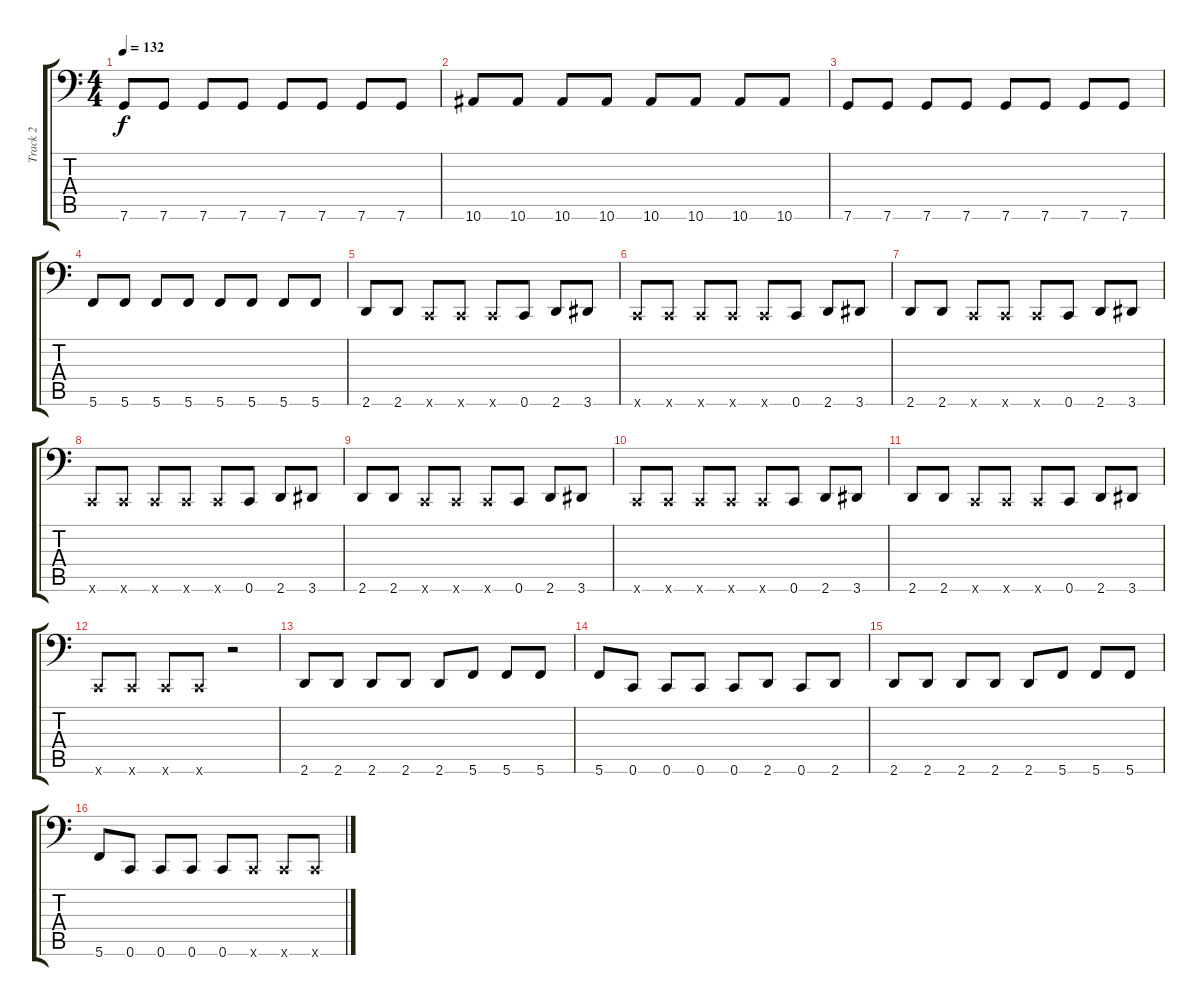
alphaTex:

\track ("Track 2" "Track 2") {instrument electricbasspick}
\staff {score tabs}
\tuning (D3 A2 F2 C2 G1 C1) {hide}
\ts (4 4)
\tempo 132
\clef f4
\ks c
7.6.8{dy f} 7.6.8 7.6.8 7.6.8 7.6.8 7.6.8 7.6.8 7.6.8 |
10.6.8 10.6.8 10.6.8 10.6.8 10.6.8 10.6.8 10.6.8 10.6.8 |
7.6.8 7.6.8 7.6.8 7.6.8 7.6.8 7.6.8 7.6.8 7.6.8 |
5.6.8 5.6.8 5.6.8 5.6.8 5.6.8 5.6.8 5.6.8 5.6.8 |
2.6.8 2.6.8 0.6{x}.8 0.6{x}.8 0.6{x}.8 0.6.8 2.6.8 3.6.8 |
0.6{x}.8 0.6{x}.8 0.6{x}.8 0.6{x}.8 0.6{x}.8 0.6.8 2.6.8 3.6.8 |
2.6.8 2.6.8 0.6{x}.8 0.6{x}.8 0.6{x}.8 0.6.8 2.6.8 3.6.8 |
0.6{x}.8 0.6{x}.8 0.6{x}.8 0.6{x}.8 0.6{x}.8 0.6.8 2.6.8 3.6.8 |
2.6.8 2.6.8 0.6{x}.8 0.6{x}.8 0.6{x}.8 0.6.8 2.6.8 3.6.8 |
0.6{x}.8 0.6{x}.8 0.6{x}.8 0.6{x}.8 0.6{x}.8 0.6.8 2.6.8 3.6.8 |
2.6.8 2.6.8 0.6{x}.8 0.6{x}.8 0.6{x}.8 0.6.8 2.6.8 3.6.8 |
0.6{x}.8 0.6{x}.8 0.6{x}.8 0.6{x}.8 r.2 |
2.6.8 2.6.8 2.6.8 2.6.8 2.6.8 5.6.8 5.6.8 5.6.8 |
5.6.8 0.6.8 0.6.8 0.6.8 0.6.8 2.6.8 0.6.8 2.6.8 |
2.6.8 2.6.8 2.6.8 2.6.8 2.6.8 5.6.8 5.6.8 5.6.8 |
5.6.8 0.6.8 0.6.8 0.6.8 0.6.8 0.6{x}.8 0.6{x}.8 0.6{x}.8
